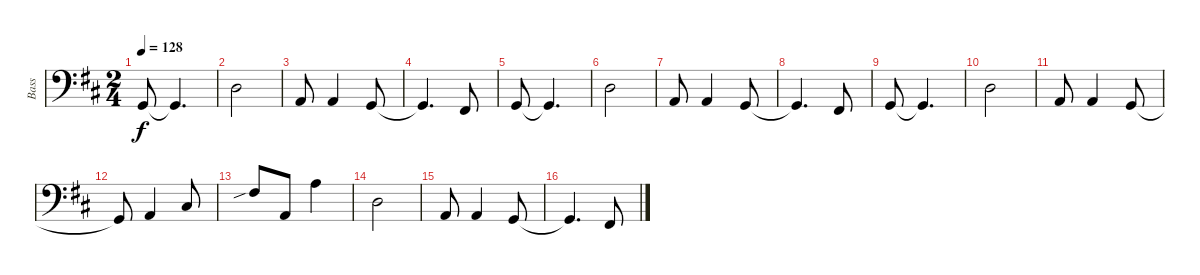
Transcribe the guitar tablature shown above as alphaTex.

\track ("Bass" "Bass") {instrument electricbasspick}
\staff {score}
\tuning (G2 D2 A1 E1) {hide}
\ts (2 4)
\tempo 128
\clef f4
\ks d
3.4.8{dy f} 3.4{t}.4{d} |
0.2.2 |
0.3.8 0.3.4 3.4.8 |
3.4{t}.4{d} 2.4.8 |
3.4.8 3.4{t}.4{d} |
0.2.2 |
0.3.8 0.3.4 3.4.8 |
3.4{t}.4{d} 2.4.8 |
3.4.8 3.4{t}.4{d} |
0.2.2 |
0.3.8 0.3.4 3.4.8 |
3.4{t}.8 0.3.4 4.3.8 |
4.2{sib}.8 0.3.8 2.1.4 |
0.2.2 |
0.3.8 0.3.4 3.4.8 |
3.4{t}.4{d} 2.4.8
